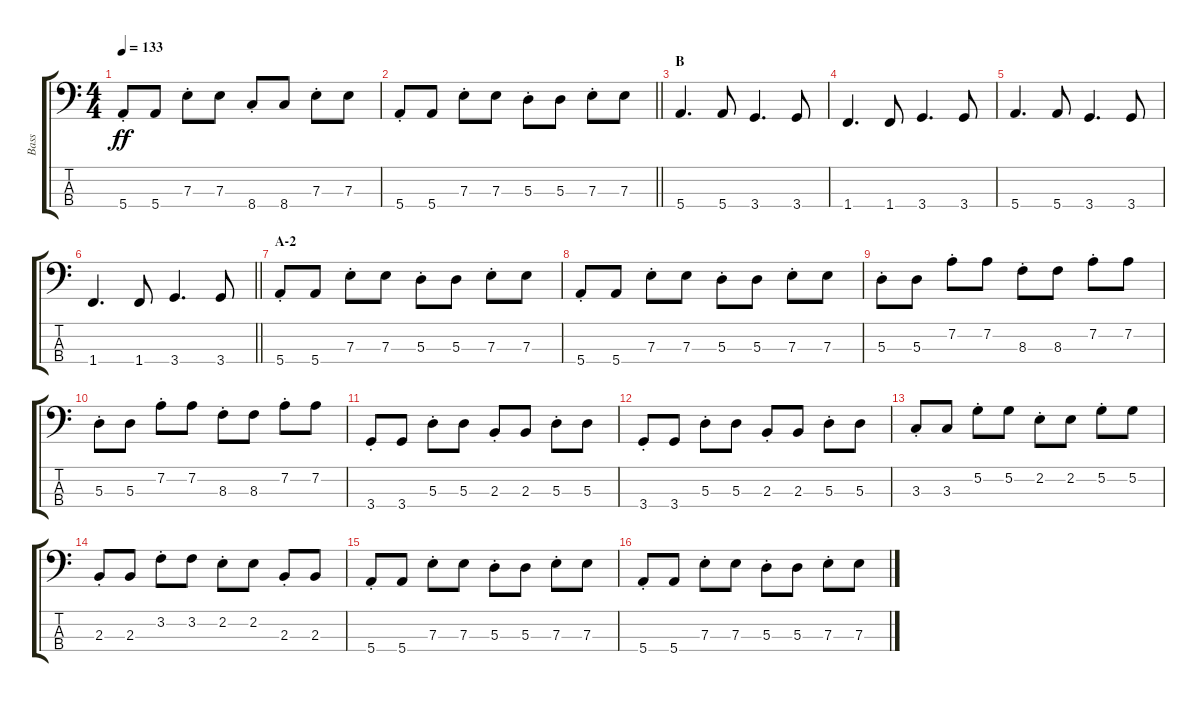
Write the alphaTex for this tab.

\track ("Bass" "Bass") {instrument electricbassfinger}
\staff {score tabs}
\tuning (G2 D2 A1 E1) {hide}
\ts (4 4)
\tempo 133
\clef f4
\ks c
5.4{st}.8{dy ff} 5.4.8 7.3{st}.8 7.3.8 8.4{st}.8 8.4.8 7.3{st}.8 7.3.8 |
\barLineRight lightlight
5.4{st}.8 5.4.8 7.3{st}.8 7.3.8 5.3{st}.8 5.3.8 7.3{st}.8 7.3.8 |
\section ("" "B")
5.4.4{d} 5.4.8 3.4.4{d} 3.4.8 |
1.4.4{d} 1.4.8 3.4.4{d} 3.4.8 |
5.4.4{d} 5.4.8 3.4.4{d} 3.4.8 |
\barLineRight lightlight
1.4.4{d} 1.4.8 3.4.4{d} 3.4.8 |
\section ("" "A-2")
5.4{st}.8 5.4.8 7.3{st}.8 7.3.8 5.3{st}.8 5.3.8 7.3{st}.8 7.3.8 |
5.4{st}.8 5.4.8 7.3{st}.8 7.3.8 5.3{st}.8 5.3.8 7.3{st}.8 7.3.8 |
5.3{st}.8 5.3.8 7.2{st}.8 7.2.8 8.3{st}.8 8.3.8 7.2{st}.8 7.2.8 |
5.3{st}.8 5.3.8 7.2{st}.8 7.2.8 8.3{st}.8 8.3.8 7.2{st}.8 7.2.8 |
3.4{st}.8 3.4.8 5.3{st}.8 5.3.8 2.3{st}.8 2.3.8 5.3{st}.8 5.3.8 |
3.4{st}.8 3.4.8 5.3{st}.8 5.3.8 2.3{st}.8 2.3.8 5.3{st}.8 5.3.8 |
3.3{st}.8 3.3.8 5.2{st}.8 5.2.8 2.2{st}.8 2.2.8 5.2{st}.8 5.2.8 |
2.3{st}.8 2.3.8 3.2{st}.8 3.2.8 2.2{st}.8 2.2.8 2.3{st}.8 2.3.8 |
5.4{st}.8 5.4.8 7.3{st}.8 7.3.8 5.3{st}.8 5.3.8 7.3{st}.8 7.3.8 |
5.4{st}.8 5.4.8 7.3{st}.8 7.3.8 5.3{st}.8 5.3.8 7.3{st}.8 7.3.8
